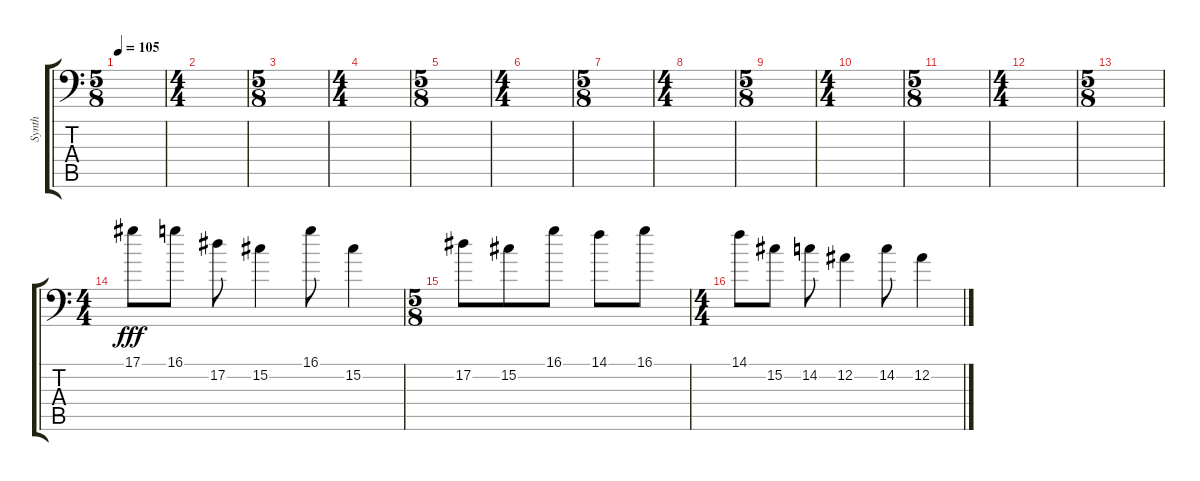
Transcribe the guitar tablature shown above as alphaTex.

\track ("Synth" "Synth") {instrument acousticgrandpiano}
\staff {score tabs}
\tuning (Eb4 Bb3 Gb3 Db3 Ab2 Db1) {hide}
\ts (5 8)
\tempo 105
\clef f4
\ks c
|
\ts (4 4)
|
\ts (5 8)
|
\ts (4 4)
|
\ts (5 8)
|
\ts (4 4)
|
\ts (5 8)
|
\ts (4 4)
|
\ts (5 8)
|
\ts (4 4)
|
\ts (5 8)
|
\ts (4 4)
|
\ts (5 8)
|
\ts (4 4)
17.1.8{dy fff} 16.1.8 17.2.8 15.2.4 16.1.8 15.2.4 |
\ts (5 8)
17.2.8 15.2.8 16.1.8 14.1.8 16.1.8 |
\ts (4 4)
14.1.8 15.2.8 14.2.8 12.2.4 14.2.8 12.2.4
